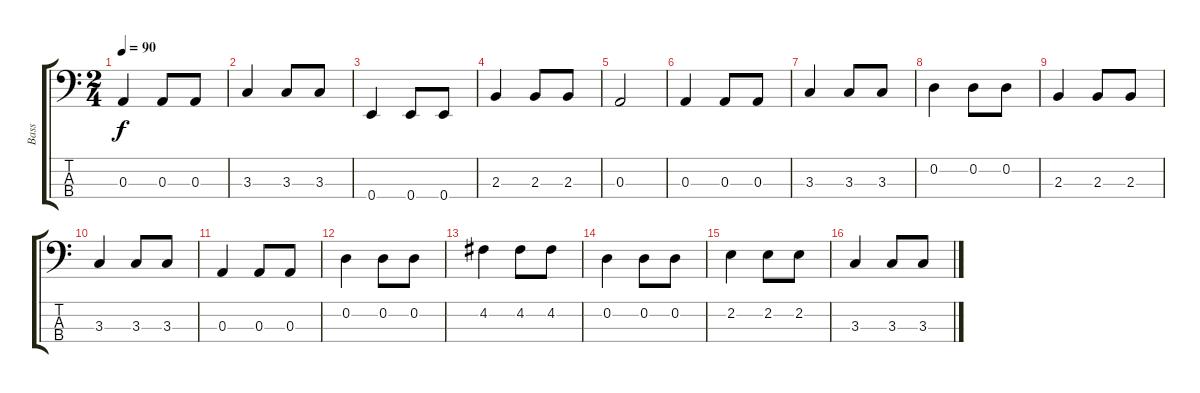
\track ("Bass" "Bass") {instrument electricbasspick}
\staff {score tabs}
\tuning (G2 D2 A1 E1) {hide}
\ts (2 4)
\tempo 90
\clef f4
\ks c
0.3.4{dy f} 0.3.8 0.3.8 |
3.3.4 3.3.8 3.3.8 |
0.4.4 0.4.8 0.4.8 |
2.3.4 2.3.8 2.3.8 |
0.3.2 |
0.3.4 0.3.8 0.3.8 |
3.3.4 3.3.8 3.3.8 |
0.2.4 0.2.8 0.2.8 |
2.3.4 2.3.8 2.3.8 |
3.3.4 3.3.8 3.3.8 |
0.3.4 0.3.8 0.3.8 |
0.2.4 0.2.8 0.2.8 |
4.2.4 4.2.8 4.2.8 |
0.2.4 0.2.8 0.2.8 |
2.2.4 2.2.8 2.2.8 |
3.3.4 3.3.8 3.3.8
